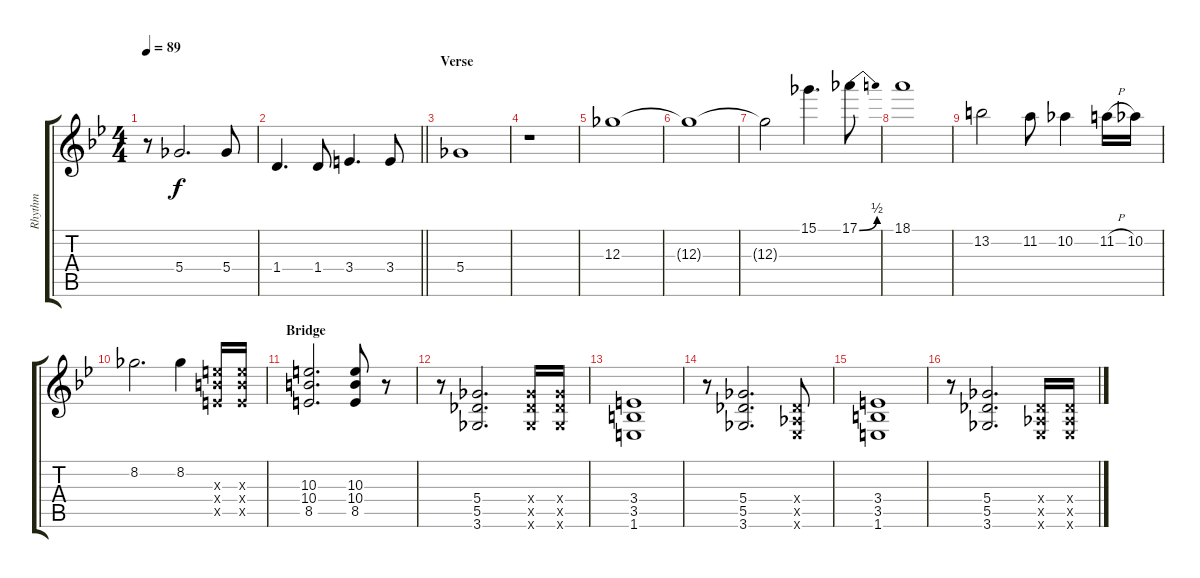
\track ("Rhythm" "Rhythm") {instrument distortionguitar}
\staff {score tabs}
\tuning (Eb4 Bb3 Gb3 Db3 Ab2 Eb2) {hide}
\ts (4 4)
\tempo 89
\clef g2
\ks bb
r.8{dy f} 5.4.2{d} 5.4.8 |
\barLineRight lightlight
1.4.4{d} 1.4.8 3.4.4{d} 3.4.8 |
\section ("" "Verse")
5.4.1 |
r.1 |
12.3.1 |
12.3{t}.1 |
12.3{t}.2 15.1.4{d} 17.1{be (bend 0 0 60 2)}.8 |
18.1.1 |
13.2.2 11.2.8 10.2.4 11.2{h}.16 10.2.16 |
8.2.2{d} 8.2.4 (10.3{x} 10.4{x} 8.5{x}).16 (10.3{x} 10.4{x} 8.5{x}).16 |
\section ("" "Bridge")
(10.3 10.4 8.5).2{d} (10.3 10.4 8.5).8 r.8 |
r.8 (5.4 5.5 3.6).2{d} (5.4{x} 5.5{x} 3.6{x}).16 (5.4{x} 5.5{x} 3.6{x}).16 |
(3.4 3.5 1.6).1 |
r.8 (5.4 5.5 3.6).2{d} (0.4{x} 0.5{x} 0.6{x}).8 |
(3.4 3.5 1.6).1 |
r.8 (5.4 5.5 3.6).2{d} (0.4{x} 0.5{x} 0.6{x}).16 (0.4{x} 0.5{x} 0.6{x}).16
